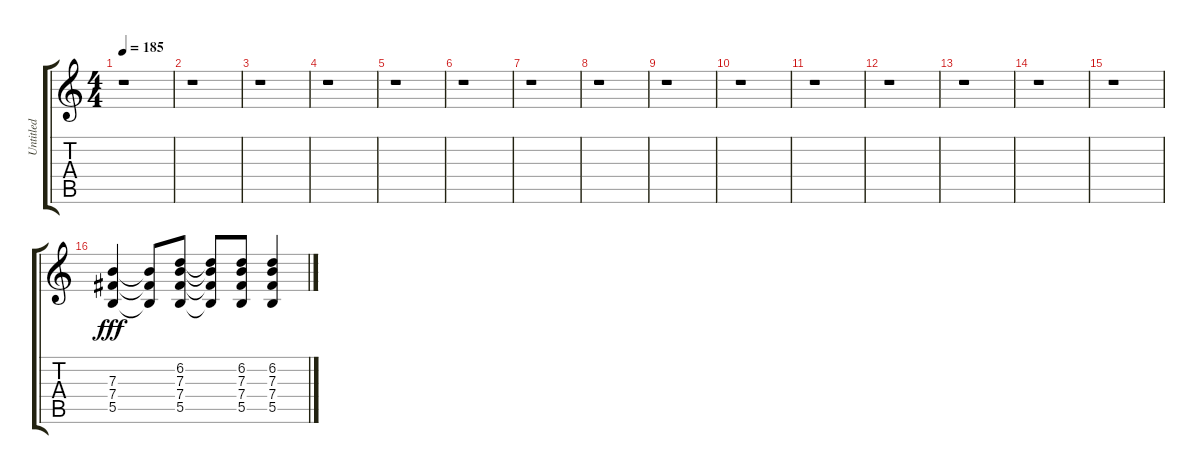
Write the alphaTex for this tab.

\track ("Untitled" "Untitled") {instrument acousticguitarsteel}
\staff {score tabs}
\tuning (Db4 Ab3 E3 B2 Gb2 B1) {hide}
\ts (4 4)
\tempo 185
\clef g2
\ks c
r.1{dy fff} |
r.1 |
r.1 |
r.1 |
r.1 |
r.1 |
r.1 |
r.1 |
r.1 |
r.1 |
r.1 |
r.1 |
r.1 |
r.1 |
r.1 |
(7.3 7.4 5.5).4 (7.3{t} 7.4{t} 5.5{t}).8 (6.2 7.3 7.4 5.5).8 (6.2{t} 7.3{t} 7.4{t} 5.5{t}).8 (6.2 7.3 7.4 5.5).8 (6.2 7.3 7.4 5.5).4
